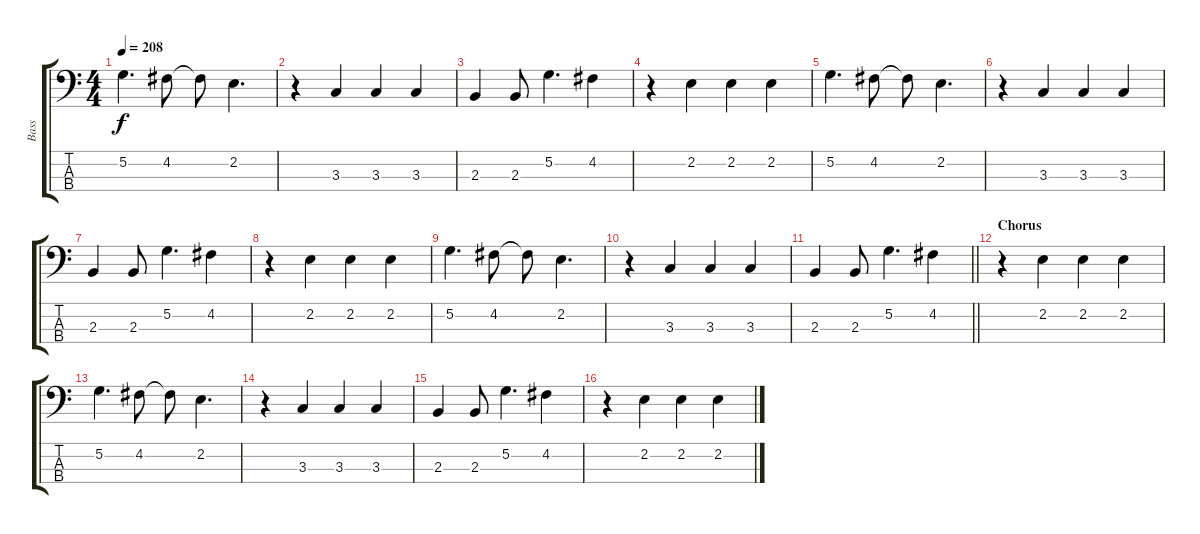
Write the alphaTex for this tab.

\track ("Bass" "Bass") {instrument overdrivenguitar}
\staff {score tabs}
\tuning (G2 D2 A1 E1) {hide}
\ts (4 4)
\tempo 208
\clef f4
\ks c
5.2.4{d dy f} 4.2.8 4.2{t}.8 2.2.4{d} |
r.4 3.3.4 3.3.4 3.3.4 |
2.3.4 2.3.8 5.2.4{d} 4.2.4 |
r.4 2.2.4 2.2.4 2.2.4 |
5.2.4{d} 4.2.8 4.2{t}.8 2.2.4{d} |
r.4 3.3.4 3.3.4 3.3.4 |
2.3.4 2.3.8 5.2.4{d} 4.2.4 |
r.4 2.2.4 2.2.4 2.2.4 |
5.2.4{d} 4.2.8 4.2{t}.8 2.2.4{d} |
r.4 3.3.4 3.3.4 3.3.4 |
\barLineRight lightlight
2.3.4 2.3.8 5.2.4{d} 4.2.4 |
\section ("" "Chorus")
r.4 2.2.4 2.2.4 2.2.4 |
5.2.4{d} 4.2.8 4.2{t}.8 2.2.4{d} |
r.4 3.3.4 3.3.4 3.3.4 |
2.3.4 2.3.8 5.2.4{d} 4.2.4 |
r.4 2.2.4 2.2.4 2.2.4
